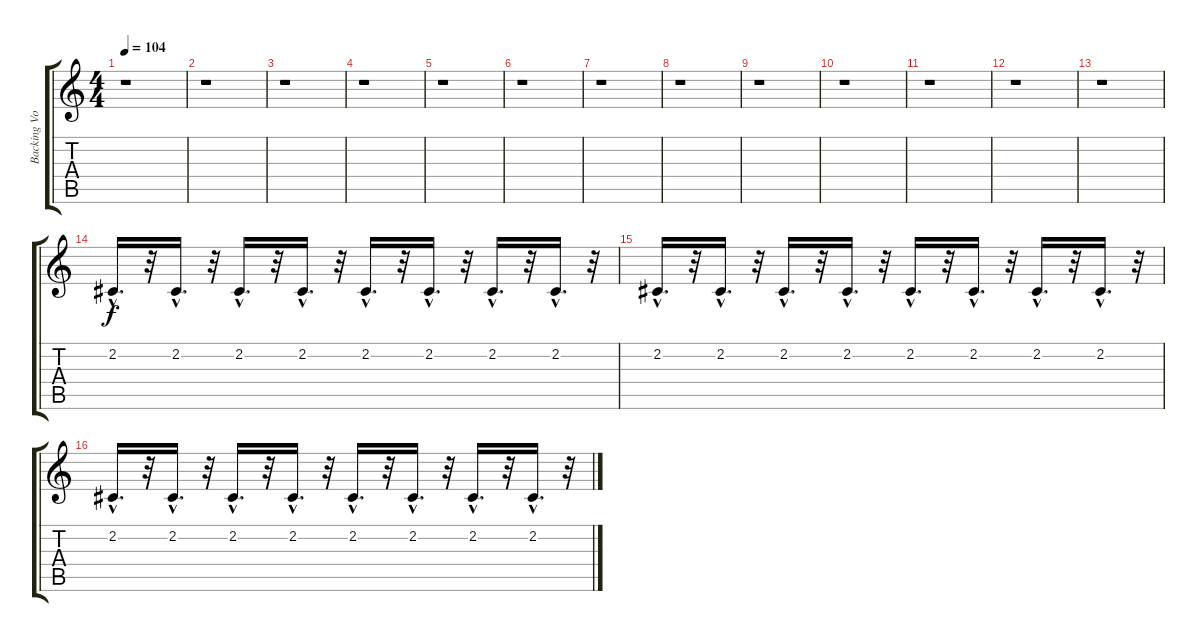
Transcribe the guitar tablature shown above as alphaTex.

\track ("Backing Vocals - Les Claypool and Adam G" "Backing Vo") {instrument frenchhorn}
\staff {score tabs}
\tuning (E4 B3 G3 D3 A2 E2) {hide}
\ts (4 4)
\tempo 104
\clef g2
\ks c
r.1{dy f instrument frenchhorn} |
r.1 |
r.1 |
r.1 |
r.1 |
r.1 |
r.1 |
r.1 |
r.1 |
r.1 |
r.1 |
r.1 |
r.1 |
2.2{hac}.16{d} r.32 2.2{hac}.16{d} r.32 2.2{hac}.16{d} r.32 2.2{hac}.16{d} r.32 2.2{hac}.16{d} r.32 2.2{hac}.16{d} r.32 2.2{hac}.16{d} r.32 2.2{hac}.16{d} r.32 |
2.2{hac}.16{d} r.32 2.2{hac}.16{d} r.32 2.2{hac}.16{d} r.32 2.2{hac}.16{d} r.32 2.2{hac}.16{d} r.32 2.2{hac}.16{d} r.32 2.2{hac}.16{d} r.32 2.2{hac}.16{d} r.32 |
2.2{hac}.16{d} r.32 2.2{hac}.16{d} r.32 2.2{hac}.16{d} r.32 2.2{hac}.16{d} r.32 2.2{hac}.16{d} r.32 2.2{hac}.16{d} r.32 2.2{hac}.16{d} r.32 2.2{hac}.16{d} r.32
